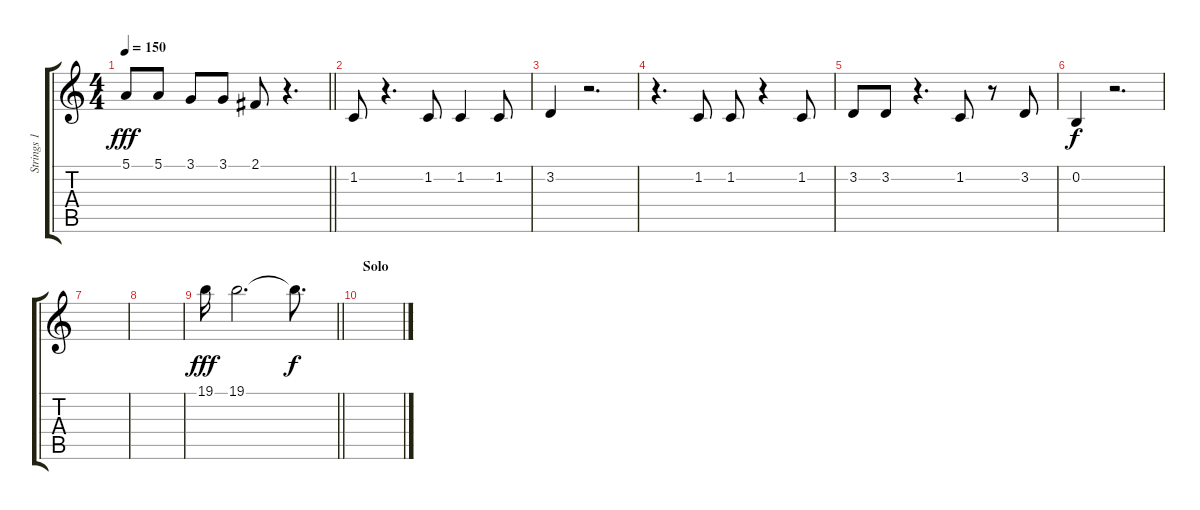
\track ("Strings 1 (vocals)" "Strings 1 ") {mute instrument frenchhorn}
\staff {score tabs}
\tuning (E4 B3 G3 D3 A2 E2) {hide}
\ts (4 4)
\tempo 150
\clef g2
\barLineRight lightlight
\ks c
5.1.8{dy fff} 5.1.8 3.1.8 3.1.8 2.1.8 r.4{d} |
\section ("" "")
1.2.8 r.4{d} 1.2.8 1.2.4 1.2.8 |
3.2.4 r.2{d} |
r.4{d} 1.2.8 1.2.8 r.4 1.2.8 |
3.2.8 3.2.8 r.4{d} 1.2.8 r.8 3.2.8 |
0.2.4{dy f} r.2{d} |
|
|
\barLineRight lightlight
19.1.16{dy fff} 19.1.2{d} 19.1{t}.8{d dy f} |
\section ("" "Solo")
